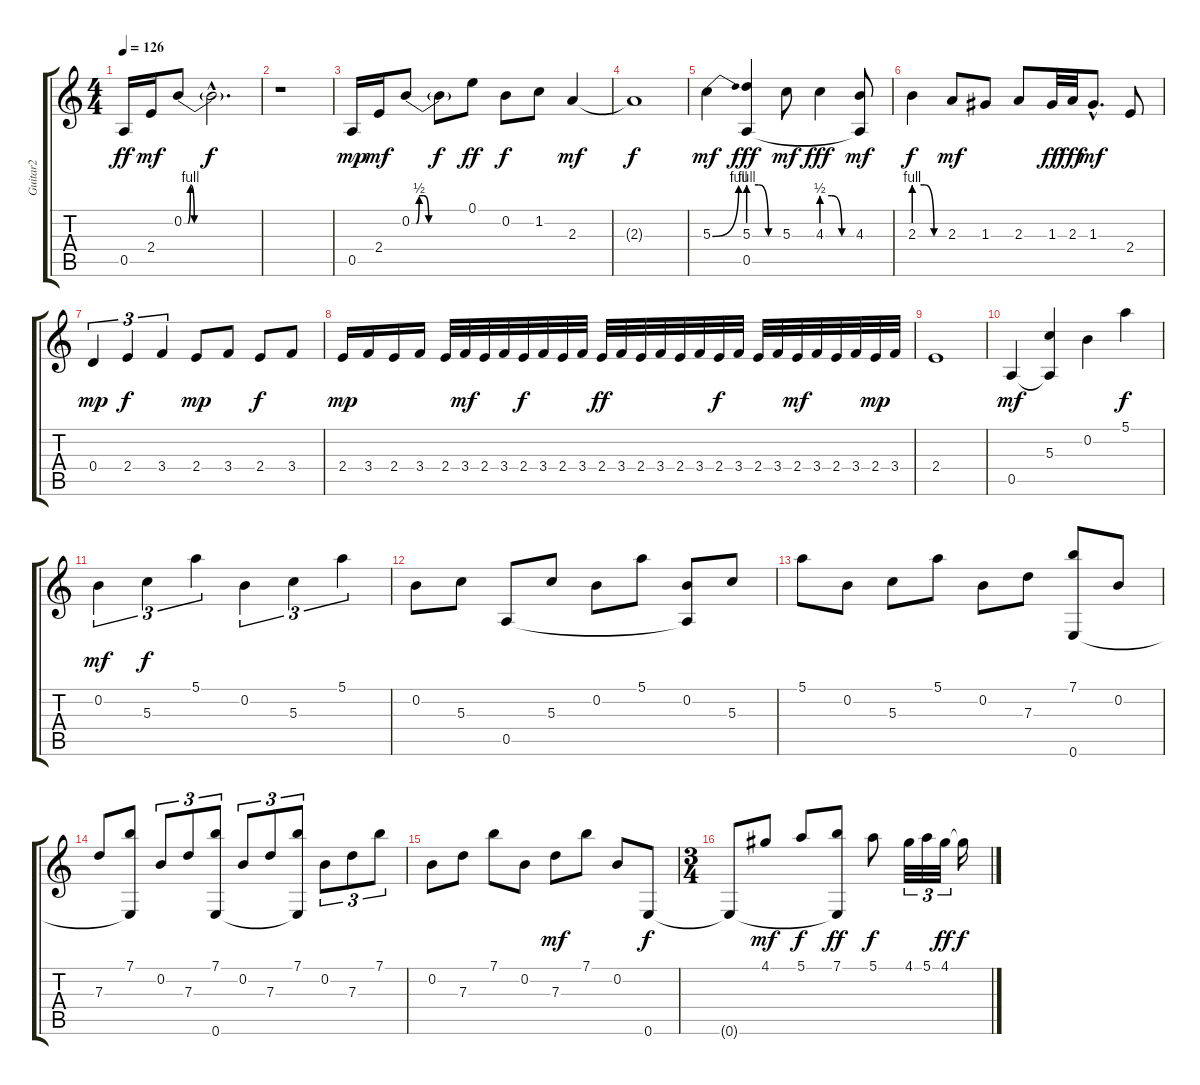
\track ("Guitar2" "Guitar2") {instrument acousticguitarnylon}
\staff {score tabs}
\tuning (E4 B3 G3 D3 A2 E2) {hide}
\ts (4 4)
\tempo 126
\clef g2
\ks c
0.5.16{dy ff instrument acousticguitarnylon} 2.4.16{dy mf} 0.2{be (custom 0 0 3 0 5 4 8 0 60 0)}.8 0.2{hac t}.2{d dy f} |
r.1 |
0.5.16{dy mp} 2.4.16{dy mf} 0.2{be (custom 0 0 5 0 8 2 13 2 18 0 45 0 60 0)}.8 0.2{t}.8{dy f} 0.1.8{dy ff} 0.2.8{dy f} 1.2.8 2.3.4{dy mf} |
2.3{t}.1{dy f} |
5.3{be (bend 0 0 60 4)}.4{dy mf} (5.3{be (custom 0 4 20 4 40 0 60 0)} 0.5).4{dy fff} 5.3.8{dy mf} 4.3{be (custom 0 2 20 2 40 0 60 0)}.4{dy fff} (4.3 0.5{t}).8{dy mf} |
2.3{be (custom 0 4 20 4 40 0 60 0)}.4{dy f} 2.3.8{dy mf} 1.3.8 2.3.8 1.3.32{dy ff} 2.3.32{dy fff} 1.3{hac}.8{d dy mf} 2.4.8 |
0.4.4{tu (3 2) dy mp} 2.4.4{tu (3 2) dy f} 3.4.4{tu (3 2)} 2.4.8{dy mp} 3.4.8 2.4.8{dy f} 3.4.8 |
2.4.16{dy mp} 3.4.16 2.4.16 3.4.16 2.4.32 3.4.32{dy mf} 2.4.32 3.4.32 2.4.32{dy f} 3.4.32 2.4.32 3.4.32 2.4.32{dy ff} 3.4.32 2.4.32 3.4.32 2.4.32 3.4.32 2.4.32{dy f} 3.4.32 2.4.32 3.4.32 2.4.32{dy mf} 3.4.32 2.4.32 3.4.32 2.4.32{dy mp} 3.4.32 |
2.4.1 |
0.5.4{dy mf} (5.3 0.5{t}).4 0.2.4 5.1.4{dy f} |
0.2.4{tu (3 2) dy mf} 5.3.4{tu (3 2) dy f} 5.1.4{tu (3 2)} 0.2.4{tu (3 2)} 5.3.4{tu (3 2)} 5.1.4{tu (3 2)} |
0.2.8 5.3.8 0.5.8 5.3.8 0.2.8 5.1.8 (0.2 0.5{t}).8 5.3.8 |
5.1.8 0.2.8 5.3.8 5.1.8 0.2.8 7.3.8 (7.1 0.6).8 0.2.8 |
7.3.8 (7.1 0.6{t}).8 0.2.8{tu (3 2)} 7.3.8{tu (3 2)} (7.1 0.6).8{tu (3 2)} 0.2.8{tu (3 2)} 7.3.8{tu (3 2)} (7.1 0.6{t}).8{tu (3 2)} 0.2.8{tu (3 2)} 7.3.8{tu (3 2)} 7.1.8{tu (3 2)} |
0.2.8 7.3.8 7.1.8 0.2.8 7.3.8{dy mf} 7.1.8 0.2.8 0.6.8{dy f} |
\ts (3 4)
0.6{t}.8 4.1.8{dy mf} 5.1.8{dy f} (7.1 0.6{t}).8{dy ff} 5.1.8{dy f} 4.1.32{tu (3 2)} 5.1.32{tu (3 2)} 4.1.32{tu (3 2) dy ff} 4.1{t}.16{dy f}
